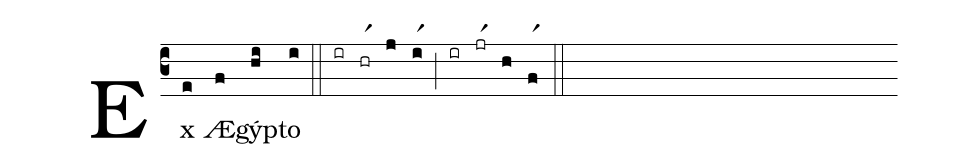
annotation: IVa;
%%
(c3) Ex(e) Æ(f)gýp(hi)to(i) (::) (ir)(hrr1)(j)(ir1)(;)(ir)(jrr1)(h)(fr1)(::)
